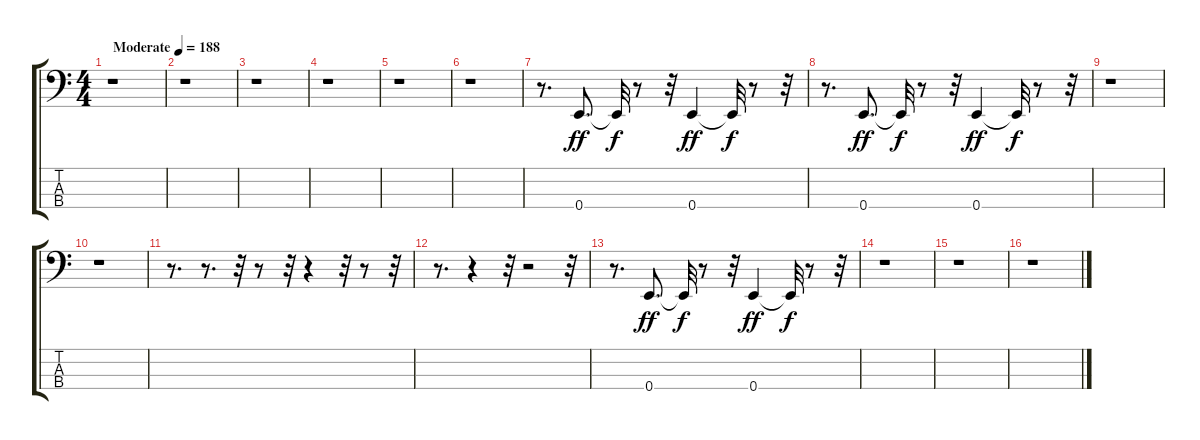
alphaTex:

\track "" {instrument synthbass1}
\staff {score tabs}
\tuning (G2 D2 A1 E1) {hide}
\ts (4 4)
\tempo (188 "Moderate")
\clef f4
\ks c
r.1{dy ff instrument synthbass1} |
r.1 |
r.1 |
r.1 |
r.1 |
r.1 |
r.8{d} 0.4.8{d} 0.4{t}.32{dy f} r.8 r.32 0.4.4{dy ff} 0.4{t}.32{dy f} r.8 r.32 |
r.8{d} 0.4.8{d dy ff} 0.4{t}.32{dy f} r.8 r.32 0.4.4{dy ff} 0.4{t}.32{dy f} r.8 r.32 |
r.1 |
r.1 |
r.8{d} r.8{d} r.32 r.8 r.32 r.4 r.32 r.8 r.32 |
r.8{d} r.4 r.32 r.2 r.32 |
r.8{d} 0.4.8{d dy ff} 0.4{t}.32{dy f} r.8 r.32 0.4.4{dy ff} 0.4{t}.32{dy f} r.8 r.32 |
r.1 |
r.1 |
r.1
